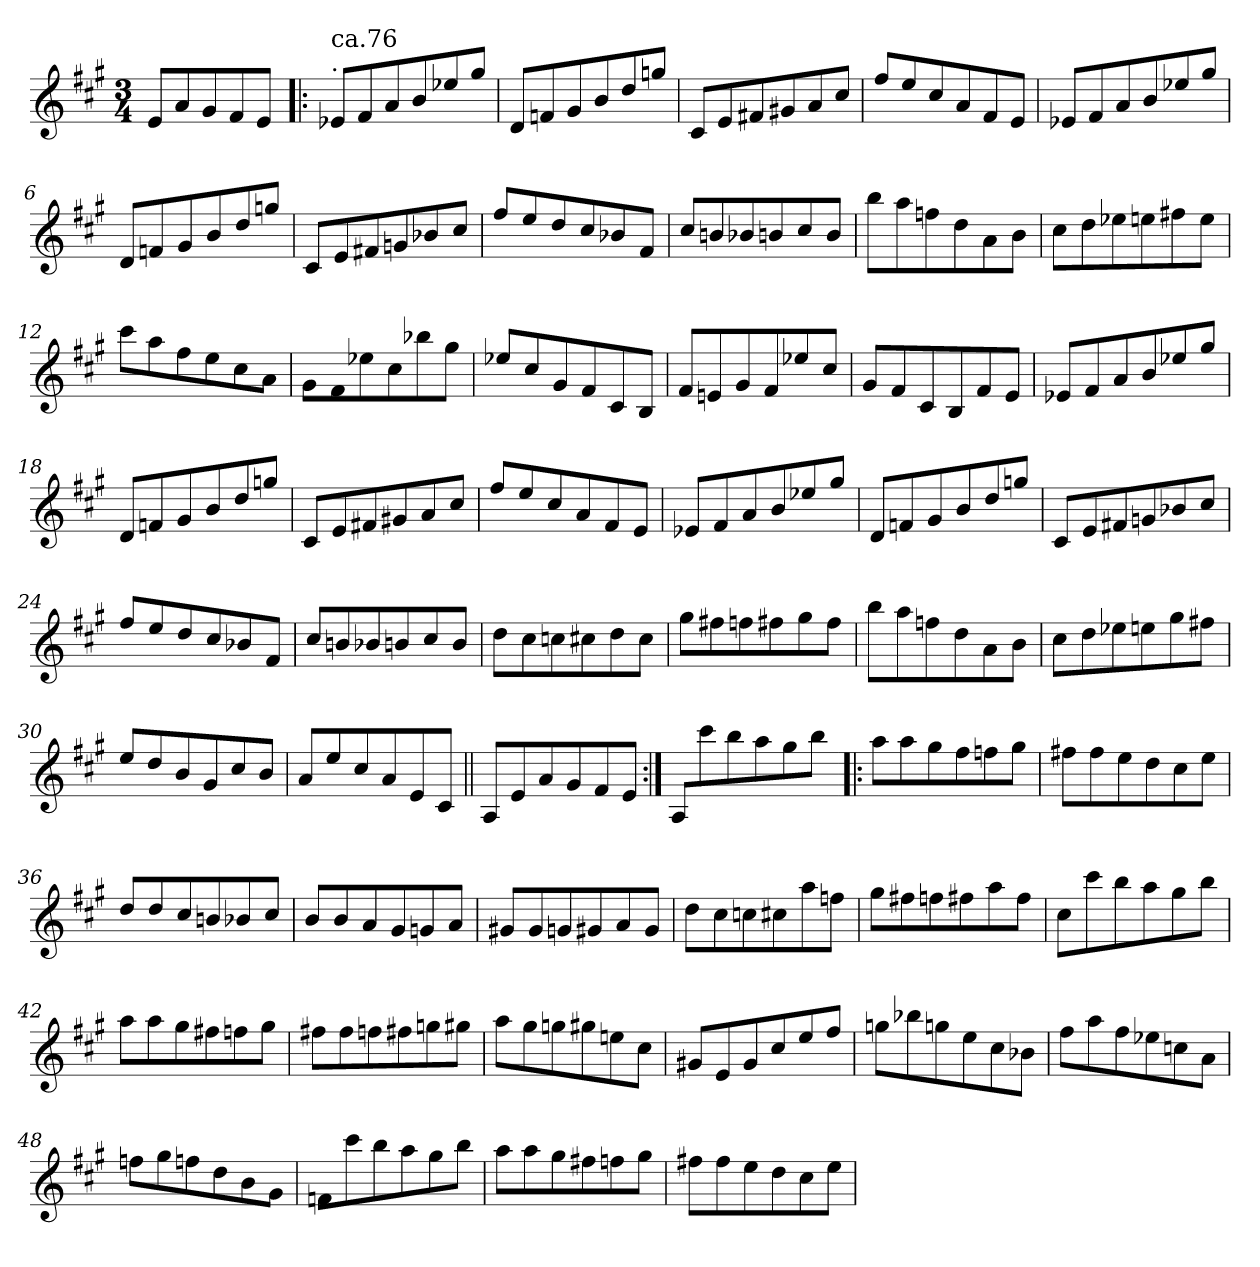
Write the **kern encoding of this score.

**kern
*part1
*staff1
*clefG2
*k[f#c#g#]
*A:
*M3/4
=
8e/L
8a/
8g#/
8f#/
8e/J
=1!|:
*^
!LO:TX:a:t=.	!
!LO:TX:a:t=ca.76	!
8e-X/L	2.ryy
8f#/	.
8a/	.
8b/	.
8ee-X/	.
8gg#/J	.
=2	=2
8d/L	2.ryy
8fn/	.
8g#/	.
8b/	.
8dd/	.
8ggn/J	.
=3	=3
8c#/L	2.ryy
8e/	.
8f#X/	.
8g#X/	.
8a/	.
8cc#/J	.
=4	=4
8ff#/L	2.ryy
8ee/	.
8cc#/	.
8a/	.
8f#/	.
8e/J	.
!!LO:LB:g=z	!!
=5	=5
8e-X/L	2.ryy
8f#/	.
8a/	.
8b/	.
8ee-X/	.
8gg#/J	.
=6	=6
8d/L	2.ryy
8fn/	.
8g#/	.
8b/	.
8dd/	.
8ggn/J	.
=7	=7
8c#/L	2.ryy
8e/	.
8f#X/	.
8gn/	.
8b-X/	.
8cc#/J	.
=8	=8
8ff#/L	2.ryy
8ee/	.
8dd/	.
8cc#/	.
8b-X/	.
8f#/J	.
=9	=9
8cc#/L	2.ryy
8bn/	.
8b-X/	.
8bn/	.
8cc#/	.
8b/J	.
!!LO:LB:g=z	!!
=10	=10
8bb\L	2.ryy
8aa\	.
8ffn\	.
8dd\	.
8a\	.
8b\J	.
=11	=11
8cc#\L	2.ryy
8dd\	.
8ee-X\	.
8een\	.
8ff#X\	.
8ee\J	.
=12	=12
8ccc#\L	2.ryy
8aa\	.
8ff#\	.
8ee\	.
8cc#\	.
8a\J	.
=13	=13
8g#\L	2.ryy
8f#\	.
8ee-X\	.
8cc#\	.
8bb-X\	.
8gg#\J	.
=14	=14
8ee-X/L	2.ryy
8cc#/	.
8g#/	.
8f#/	.
8c#/	.
8B/J	.
!!LO:LB:g=z	!!
=15	=15
8f#/L	2.ryy
8en/	.
8g#/	.
8f#/	.
8ee-X/	.
8cc#/J	.
=16	=16
8g#/L	2.ryy
8f#/	.
8c#/	.
8B/	.
8f#/	.
8e/J	.
=17	=17
8e-X/L	2.ryy
8f#/	.
8a/	.
8b/	.
8ee-X/	.
8gg#/J	.
=18	=18
8d/L	2.ryy
8fn/	.
8g#/	.
8b/	.
8dd/	.
8ggn/J	.
=19	=19
8c#/L	2.ryy
8e/	.
8f#X/	.
8g#X/	.
8a/	.
8cc#/J	.
=20	=20
8ff#/L	2.ryy
8ee/	.
8cc#/	.
8a/	.
8f#/	.
8e/J	.
!!LO:LB:g=z	!!
=21	=21
8e-X/L	2.ryy
8f#/	.
8a/	.
8b/	.
8ee-X/	.
8gg#/J	.
=22	=22
8d/L	2.ryy
8fn/	.
8g#/	.
8b/	.
8dd/	.
8ggn/J	.
=23	=23
8c#/L	2.ryy
8e/	.
8f#X/	.
8gn/	.
8b-X/	.
8cc#/J	.
=24	=24
8ff#/L	2.ryy
8ee/	.
8dd/	.
8cc#/	.
8b-X/	.
8f#/J	.
=25	=25
8cc#/L	2.ryy
8bn/	.
8b-X/	.
8bn/	.
8cc#/	.
8b/J	.
!!LO:LB:g=z	!!
=26	=26
8dd\L	2.ryy
8cc#\	.
8ccn\	.
8cc#X\	.
8dd\	.
8cc#\J	.
=27	=27
8gg#\L	2.ryy
8ff#X\	.
8ffn\	.
8ff#X\	.
8gg#\	.
8ff#\J	.
=28	=28
8bb\L	2.ryy
8aa\	.
8ffn\	.
8dd\	.
8a\	.
8b\J	.
=29	=29
8cc#\L	2.ryy
8dd\	.
8ee-X\	.
8een\	.
8gg#\	.
8ff#X\J	.
=30	=30
8ee/L	2.ryy
8dd/	.
8b/	.
8g#/	.
8cc#/	.
8b/J	.
!!LO:LB:g=z	!!
=31	=31
8a/L	2.ryy
8ee/	.
8cc#/	.
8a/	.
8e/	.
8c#/J	.
=32||	=32||
8A/L	2.ryy
8e/	.
8a/	.
8g#/	.
8f#/	.
8e/J	.
=33:|!	=33:|!
8A/L	2.ryy
8ccc#\	.
8bb\	.
8aa\	.
8gg#\	.
8bb\J	.
=34!|:	=34!|:
8aa\L	2.ryy
8aa\	.
8gg#\	.
8ff#\	.
8ffn\	.
8gg#\J	.
=35	=35
8ff#X\L	2.ryy
8ff#\	.
8ee\	.
8dd\	.
8cc#\	.
8ee\J	.
!!LO:LB:g=z	!!
=36	=36
8dd/L	2.ryy
8dd/	.
8cc#/	.
8bn/	.
8b-X/	.
8cc#/J	.
=37	=37
8b/L	2.ryy
8b/	.
8a/	.
8g#/	.
8gn/	.
8a/J	.
=38	=38
8g#X/L	2.ryy
8g#/	.
8gn/	.
8g#X/	.
8a/	.
8g#/J	.
=39	=39
8dd\L	2.ryy
8cc#\	.
8ccn\	.
8cc#X\	.
8aa\	.
8ffn\J	.
=40	=40
8gg#\L	2.ryy
8ff#X\	.
8ffn\	.
8ff#X\	.
8aa\	.
8ff#\J	.
!!LO:LB:g=z	!!
=41	=41
8cc#\L	2.ryy
8ccc#\	.
8bb\	.
8aa\	.
8gg#\	.
8bb\J	.
=42	=42
8aa\L	2.ryy
8aa\	.
8gg#\	.
8ff#X\	.
8ffn\	.
8gg#\J	.
=43	=43
8ff#X\L	2.ryy
8ff#\	.
8ffn\	.
8ff#X\	.
8ggn\	.
8gg#X\J	.
=44	=44
8aa\L	2.ryy
8gg#\	.
8ggn\	.
8gg#X\	.
8een\	.
8cc#\J	.
=45	=45
8g#X/L	2.ryy
8e/	.
8g#/	.
8cc#/	.
8ee/	.
8ff#/J	.
!!LO:LB:g=z	!!
=46	=46
8ggn\L	2.ryy
8bb-X\	.
8ggn\	.
8ee\	.
8cc#\	.
8b-X\J	.
=47	=47
8ff#\L	2.ryy
8aa\	.
8ff#\	.
8ee-X\	.
8ccn\	.
8a\J	.
=48	=48
8ffn\L	2.ryy
8gg#\	.
8ffn\	.
8dd\	.
8b\	.
8g#\J	.
=49	=49
8fn\L	2.ryy
8ccc#\	.
8bb\	.
8aa\	.
8gg#\	.
8bb\J	.
=50	=50
8aa\L	2.ryy
8aa\	.
8gg#\	.
8ff#X\	.
8ffn\	.
8gg#\J	.
!!LO:PB:g=z	!!
=51	=51
8ff#X\L	2.ryy
8ff#\	.
8ee\	.
8dd\	.
8cc#\	.
8ee\J	.
*v	*v
=
*-
